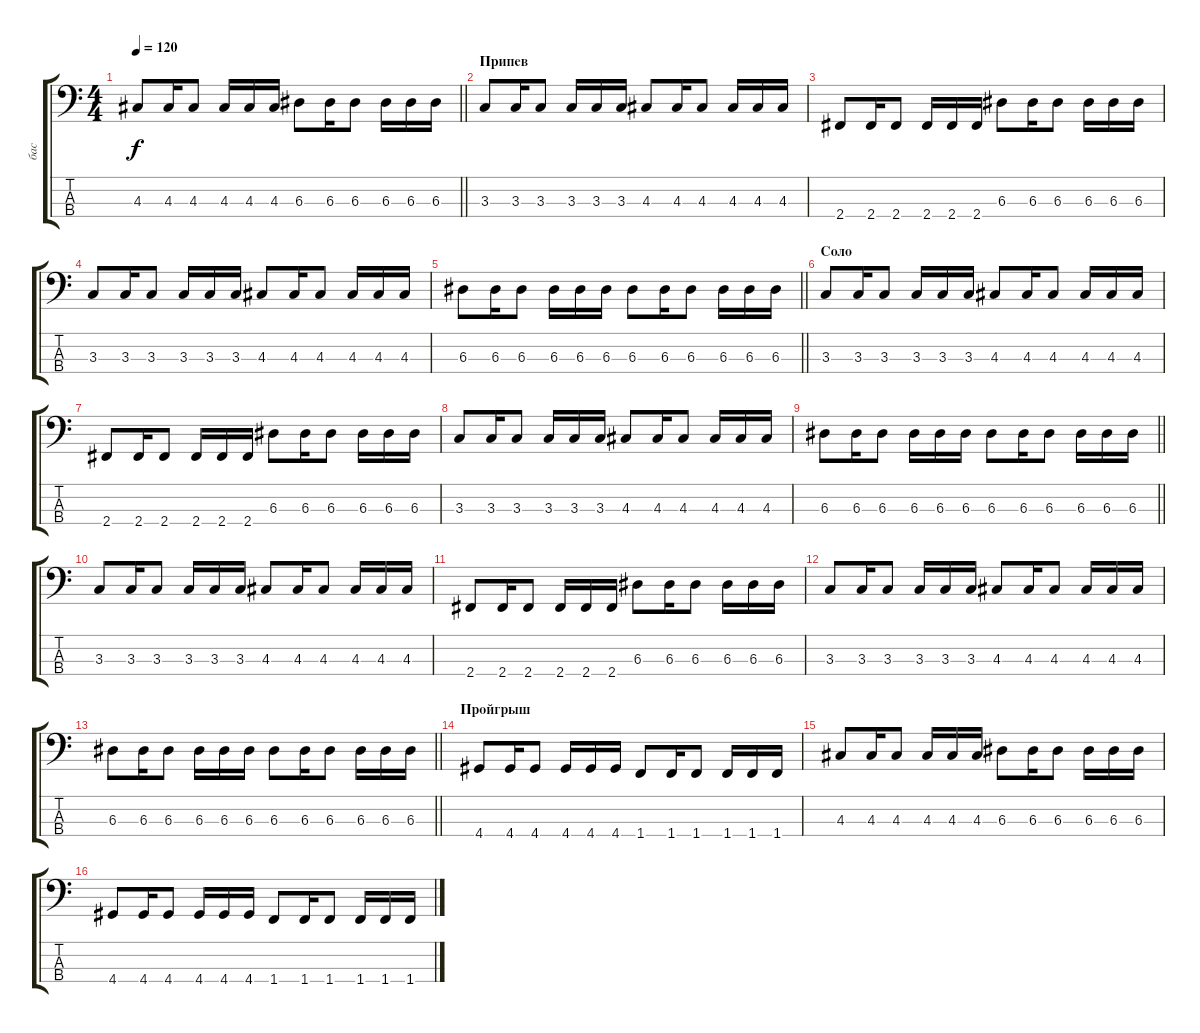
\track ("бас" "бас") {instrument electricbassfinger}
\staff {score tabs}
\tuning (G2 D2 A1 E1) {hide}
\ts (4 4)
\tempo 120
\clef f4
\barLineRight lightlight
\ks c
4.3.8{dy f} 4.3.16 4.3.8 4.3.16 4.3.16 4.3.16 6.3.8 6.3.16 6.3.8 6.3.16 6.3.16 6.3.16 |
\section ("" "Припев")
3.3.8 3.3.16 3.3.8 3.3.16 3.3.16 3.3.16 4.3.8 4.3.16 4.3.8 4.3.16 4.3.16 4.3.16 |
2.4.8 2.4.16 2.4.8 2.4.16 2.4.16 2.4.16 6.3.8 6.3.16 6.3.8 6.3.16 6.3.16 6.3.16 |
3.3.8 3.3.16 3.3.8 3.3.16 3.3.16 3.3.16 4.3.8 4.3.16 4.3.8 4.3.16 4.3.16 4.3.16 |
\barLineRight lightlight
6.3.8 6.3.16 6.3.8 6.3.16 6.3.16 6.3.16 6.3.8 6.3.16 6.3.8 6.3.16 6.3.16 6.3.16 |
\section ("" "Соло")
3.3.8 3.3.16 3.3.8 3.3.16 3.3.16 3.3.16 4.3.8 4.3.16 4.3.8 4.3.16 4.3.16 4.3.16 |
2.4.8 2.4.16 2.4.8 2.4.16 2.4.16 2.4.16 6.3.8 6.3.16 6.3.8 6.3.16 6.3.16 6.3.16 |
3.3.8 3.3.16 3.3.8 3.3.16 3.3.16 3.3.16 4.3.8 4.3.16 4.3.8 4.3.16 4.3.16 4.3.16 |
\barLineRight lightlight
6.3.8 6.3.16 6.3.8 6.3.16 6.3.16 6.3.16 6.3.8 6.3.16 6.3.8 6.3.16 6.3.16 6.3.16 |
3.3.8 3.3.16 3.3.8 3.3.16 3.3.16 3.3.16 4.3.8 4.3.16 4.3.8 4.3.16 4.3.16 4.3.16 |
2.4.8 2.4.16 2.4.8 2.4.16 2.4.16 2.4.16 6.3.8 6.3.16 6.3.8 6.3.16 6.3.16 6.3.16 |
3.3.8 3.3.16 3.3.8 3.3.16 3.3.16 3.3.16 4.3.8 4.3.16 4.3.8 4.3.16 4.3.16 4.3.16 |
\barLineRight lightlight
6.3.8 6.3.16 6.3.8 6.3.16 6.3.16 6.3.16 6.3.8 6.3.16 6.3.8 6.3.16 6.3.16 6.3.16 |
\section ("" "Пройгрыш")
4.4.8 4.4.16 4.4.8 4.4.16 4.4.16 4.4.16 1.4.8 1.4.16 1.4.8 1.4.16 1.4.16 1.4.16 |
4.3.8 4.3.16 4.3.8 4.3.16 4.3.16 4.3.16 6.3.8 6.3.16 6.3.8 6.3.16 6.3.16 6.3.16 |
4.4.8 4.4.16 4.4.8 4.4.16 4.4.16 4.4.16 1.4.8 1.4.16 1.4.8 1.4.16 1.4.16 1.4.16
